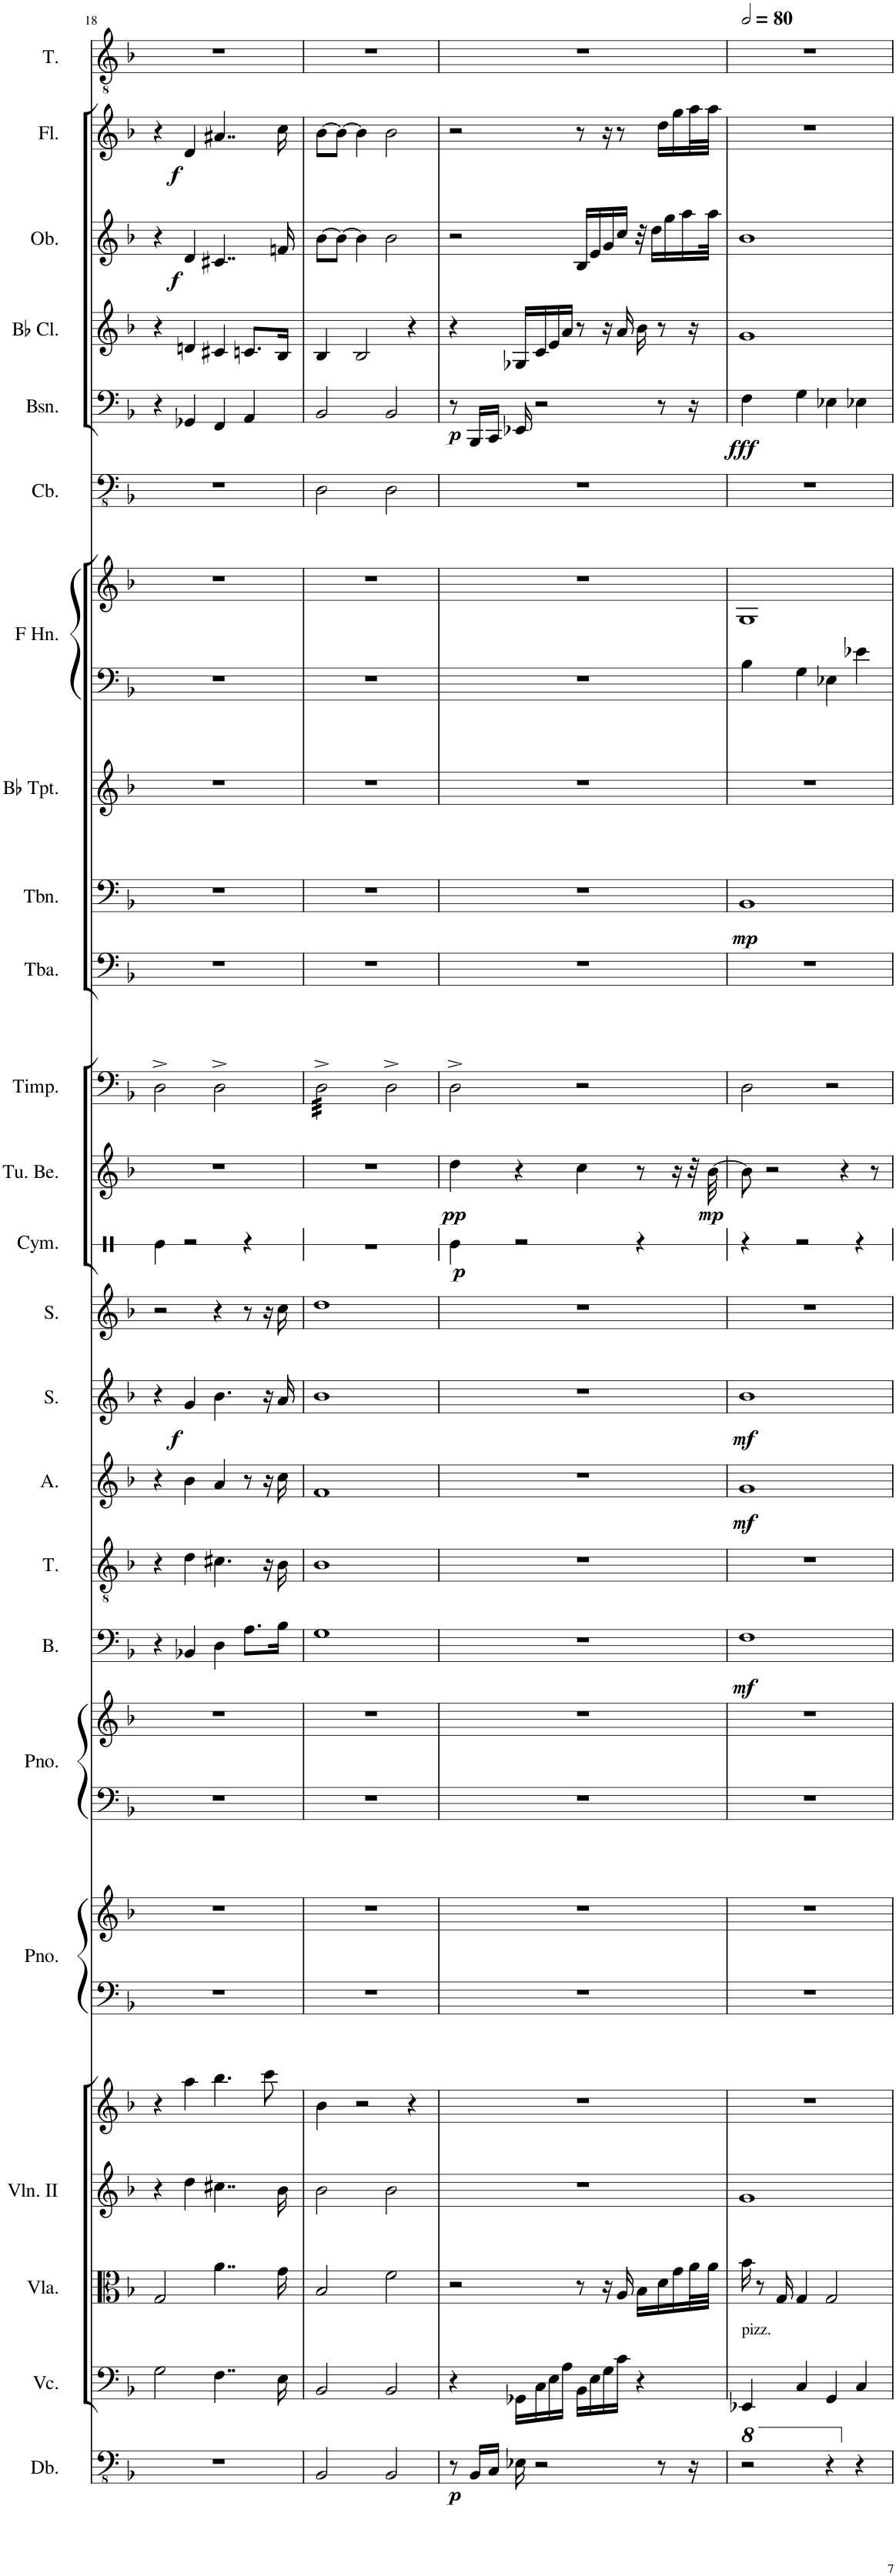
**kern	**dynam	**kern	**kern	**kern	**kern	**kern	**kern	**kern	**kern	**kern	**dynam	**kern	**kern	**dynam	**kern	**dynam	**kern	**kern	**dynam	**kern	**dynam	**kern	**kern	**kern	**dynam	**kern	**kern	**kern	**kern	**kern	**dynam	**kern	**kern	**dynam	**kern	**dynam	**kern
*part25	*part25	*part24	*part23	*part22	*part21	*part20	*part20	*part19	*part19	*part18	*part18	*part17	*part16	*part16	*part15	*part15	*part14	*part13	*part13	*part12	*part12	*part11	*part10	*part9	*part9	*part8	*part7	*part7	*part6	*part5	*part5	*part4	*part3	*part3	*part2	*part2	*part1
*staff28	*staff28	*staff27	*staff26	*staff25	*staff24	*staff23	*staff22	*staff21	*staff20	*staff19	*staff19	*staff18	*staff17	*staff17	*staff16	*staff16	*staff15	*staff14	*staff14	*staff13	*staff13	*staff12	*staff11	*staff10	*staff10	*staff9	*staff8	*staff7	*staff6	*staff5	*staff5	*staff4	*staff3	*staff3	*staff2	*staff2	*staff1
*I"Double Bass	*	*I"Violoncellos	*I"Violas	*I"Violins II	*I"Violins I	*I"Piano	*	*I"Piano	*	*I"Bass	*	*I"Tenor	*I"Alto	*	*I"Soprano	*	*I"Soprano	*I"Cymbal	*	*I"Tubular Bells	*	*I"Timpani	*I"Tuba	*I"Trombone	*	*I"Trumpets in Bb	*I"Horns in F	*	*I"Contrabasses	*I"Bassoons	*	*I"Clarinets in Bb	*I"Oboes	*	*I"Flutes	*	*I"Tenor
*I'Db.	*	*I'Vc.	*I'Vla.	*I'Vln. II	*	*I'Pno.	*	*I'Pno.	*	*I'B.	*	*I'T.	*I'A.	*	*I'S.	*	*I'S.	*I'Cym.	*	*I'Tu. Be.	*	*I'Timp.	*I'Tba.	*I'Tbn.	*	*	*	*	*I'Cb.	*I'Bsn.	*	*	*I'Ob.	*	*I'Fl.	*	*I'T.
!!LO:PB:g=z
*clefFv4	*	*clefF4	*clefC3	*clefG2	*clefG2	*clefF4	*clefG2	*clefF4	*clefG2	*clefF4	*	*clefGv2	*clefG2	*	*clefG2	*	*clefG2	*clefX	*	*clefG2	*	*clefF4	*clefF4	*clefF4	*	*clefG2	*clefF4	*clefG2	*clefFv4	*clefF4	*	*clefG2	*clefG2	*	*clefG2	*	*clefGv2
*ITrd7c12	*	*	*	*	*	*	*	*	*	*	*	*	*	*	*	*	*	*	*	*	*	*	*	*	*	*ITrd1c2	*ITrd4c7	*ITrd4c7	*ITrd7c12	*	*	*ITrd1c2	*	*	*	*	*
*k[b-]	*	*k[b-]	*k[b-]	*k[b-]	*k[b-]	*k[b-]	*k[b-]	*k[b-]	*k[b-]	*k[b-]	*	*k[b-]	*k[b-]	*	*k[b-]	*	*k[b-]	*k[]	*	*k[b-]	*	*k[b-]	*k[b-]	*k[b-]	*	*k[b-]	*k[b-]	*k[b-]	*k[b-]	*k[b-]	*	*k[b-]	*k[b-]	*	*k[b-]	*	*k[b-]
*M4/4	*	*M4/4	*M4/4	*M4/4	*M4/4	*M4/4	*M4/4	*M4/4	*M4/4	*M4/4	*	*M4/4	*M4/4	*	*M4/4	*	*M4/4	*M4/4	*	*M4/4	*	*M4/4	*M4/4	*M4/4	*	*M4/4	*M4/4	*M4/4	*M4/4	*M4/4	*	*M4/4	*M4/4	*	*M4/4	*	*M4/4
=18	=18	=18	=18	=18	=18	=18	=18	=18	=18	=18	=18	=18	=18	=18	=18	=18	=18	=18	=18	=18	=18	=18	=18	=18	=18	=18	=18	=18	=18	=18	=18	=18	=18	=18	=18	=18	=18
*	*	*	*	*	*	*	*	*	*	*	*	*	*	*	*^	*	*	*	*	*	*	*	*	*	*	*	*	*	*	*	*	*	*^	*	*^	*	*
1r	.	2G\	2G/	4r	4r	1r	1r	1r	1r	4r	.	4r	4r	.	4r	8ryy	.	2r	4Re\	.	1r	.	2D^\	1r	1r	.	1r	1r	1r	1r	4r	.	4r	4r	8ryy	.	4r	8ryy	.	1r
!	!	!	!	!	!	!	!	!	!	!	!	!	!	!	!	!	!LO:DY:b	!	!	!	!	!	!	!	!	!	!	!	!	!	!	!	!	!	!	!LO:DY:b	!	!	!LO:DY:b	!
.	.	.	.	.	.	.	.	.	.	.	.	.	.	.	.	2..ryy	f	.	.	.	.	.	.	.	.	.	.	.	.	.	.	.	.	.	2..ryy	f	.	2..ryy	f	.
.	.	.	.	4dd\	4aa\	.	.	.	.	4BB-X/	.	4d\	4b-\	.	4g/	.	.	.	2r	.	.	.	.	.	.	.	.	.	.	.	4GG-X/	.	4dn/	4d/	.	.	4d/	.	.	.
.	.	4..F\	4..a\	4..cc#X\	4.bb-\	.	.	.	.	4D\	.	4.c#X\	4a/	.	4.b-\	.	.	4r	.	.	.	.	2D^\	.	.	.	.	.	.	.	4FF/	.	4c#X/	4..c#X/	.	.	4..a#X/	.	.	.
.	.	.	.	.	.	.	.	.	.	8.A\L	.	.	8r	.	.	.	.	8r	4r	.	.	.	.	.	.	.	.	.	.	.	4AA/	.	8.cn/L	.	.	.	.	.	.	.
.	.	.	.	.	8ccc\	.	.	.	.	.	.	16r	16r	.	16r	.	.	16r	.	.	.	.	.	.	.	.	.	.	.	.	.	.	.	.	.	.	.	.	.	.
.	.	16E\	16g\	16b-\	.	.	.	.	.	16B-\Jk	.	16B-\	16cc\	.	16a/	.	.	16cc\	.	.	.	.	.	.	.	.	.	.	.	.	.	.	16B-/Jk	16fn/	.	.	16cc\	.	.	.
*	*	*	*	*	*	*	*	*	*	*	*	*	*	*	*	*	*	*	*	*	*	*	*	*	*	*	*	*	*	*	*	*	*	*v	*v	*	*	*	*	*
*	*	*	*	*	*	*	*	*	*	*	*	*	*	*	*v	*v	*	*	*	*	*	*	*	*	*	*	*	*	*	*	*	*	*	*	*	*v	*v	*	*
=19	=19	=19	=19	=19	=19	=19	=19	=19	=19	=19	=19	=19	=19	=19	=19	=19	=19	=19	=19	=19	=19	=19	=19	=19	=19	=19	=19	=19	=19	=19	=19	=19	=19	=19	=19	=19	=19
*	*	*	*	*	*	*	*	*	*	*	*	*	*	*	*	*	*	*	*	*	*	*tremolo	*	*	*	*	*	*	*	*	*	*	*	*	*	*	*
2BBB-/	.	2BB-/	2B-/	2b-\	4b-\	1r	1r	1r	1r	1G	.	1B-	1f	.	1b-	.	1dd	1r	.	1r	.	32D^\LLL	1r	1r	.	1r	1r	1r	2DD\	2BB-/	.	4B-/	[8b-\L	.	[8b-\L	.	1r
.	.	.	.	.	.	.	.	.	.	.	.	.	.	.	.	.	.	.	.	.	.	32D^\	.	.	.	.	.	.	.	.	.	.	.	.	.	.	.
.	.	.	.	.	.	.	.	.	.	.	.	.	.	.	.	.	.	.	.	.	.	32D^\	.	.	.	.	.	.	.	.	.	.	.	.	.	.	.
.	.	.	.	.	.	.	.	.	.	.	.	.	.	.	.	.	.	.	.	.	.	32D^\	.	.	.	.	.	.	.	.	.	.	.	.	.	.	.
.	.	.	.	.	.	.	.	.	.	.	.	.	.	.	.	.	.	.	.	.	.	32D^\	.	.	.	.	.	.	.	.	.	.	8b-\J_	.	8b-\J_	.	.
.	.	.	.	.	.	.	.	.	.	.	.	.	.	.	.	.	.	.	.	.	.	32D^\	.	.	.	.	.	.	.	.	.	.	.	.	.	.	.
.	.	.	.	.	.	.	.	.	.	.	.	.	.	.	.	.	.	.	.	.	.	32D^\	.	.	.	.	.	.	.	.	.	.	.	.	.	.	.
.	.	.	.	.	.	.	.	.	.	.	.	.	.	.	.	.	.	.	.	.	.	32D^\	.	.	.	.	.	.	.	.	.	.	.	.	.	.	.
.	.	.	.	.	2r	.	.	.	.	.	.	.	.	.	.	.	.	.	.	.	.	32D^\	.	.	.	.	.	.	.	.	.	2B-/	4b-\]	.	4b-\]	.	.
.	.	.	.	.	.	.	.	.	.	.	.	.	.	.	.	.	.	.	.	.	.	32D^\	.	.	.	.	.	.	.	.	.	.	.	.	.	.	.
.	.	.	.	.	.	.	.	.	.	.	.	.	.	.	.	.	.	.	.	.	.	32D^\	.	.	.	.	.	.	.	.	.	.	.	.	.	.	.
.	.	.	.	.	.	.	.	.	.	.	.	.	.	.	.	.	.	.	.	.	.	32D^\	.	.	.	.	.	.	.	.	.	.	.	.	.	.	.
.	.	.	.	.	.	.	.	.	.	.	.	.	.	.	.	.	.	.	.	.	.	32D^\	.	.	.	.	.	.	.	.	.	.	.	.	.	.	.
.	.	.	.	.	.	.	.	.	.	.	.	.	.	.	.	.	.	.	.	.	.	32D^\	.	.	.	.	.	.	.	.	.	.	.	.	.	.	.
.	.	.	.	.	.	.	.	.	.	.	.	.	.	.	.	.	.	.	.	.	.	32D^\	.	.	.	.	.	.	.	.	.	.	.	.	.	.	.
.	.	.	.	.	.	.	.	.	.	.	.	.	.	.	.	.	.	.	.	.	.	32D^\JJJ	.	.	.	.	.	.	.	.	.	.	.	.	.	.	.
*	*	*	*	*	*	*	*	*	*	*	*	*	*	*	*	*	*	*	*	*	*	*Xtremolo	*	*	*	*	*	*	*	*	*	*	*	*	*	*	*
2BBB-/	.	2BB-/	2f\	2b-\	.	.	.	.	.	.	.	.	.	.	.	.	.	.	.	.	.	2D^\	.	.	.	.	.	.	2DD\	2BB-/	.	.	2b-\	.	2b-\	.	.
.	.	.	.	.	4r	.	.	.	.	.	.	.	.	.	.	.	.	.	.	.	.	.	.	.	.	.	.	.	.	.	.	4r	.	.	.	.	.
=20	=20	=20	=20	=20	=20	=20	=20	=20	=20	=20	=20	=20	=20	=20	=20	=20	=20	=20	=20	=20	=20	=20	=20	=20	=20	=20	=20	=20	=20	=20	=20	=20	=20	=20	=20	=20	=20
!	!LO:DY:b	!	!	!	!	!	!	!	!	!	!	!	!	!	!	!	!	!	!LO:DY:b	!	!LO:DY:b	!	!	!	!	!	!	!	!	!	!LO:DY:b	!	!	!	!	!	!
8r	p	4r	2r	1r	1r	1r	1r	1r	1r	1r	.	1r	1r	.	1r	.	1r	4Re\	p	4dd\	pp	2D^\	1r	1r	.	1r	1r	1r	1r	8r	p	4r	2r	.	2r	.	1r
16BBB-/LL	.	.	.	.	.	.	.	.	.	.	.	.	.	.	.	.	.	.	.	.	.	.	.	.	.	.	.	.	.	16BBB-/LL	.	.	.	.	.	.	.
16CC/JJ	.	.	.	.	.	.	.	.	.	.	.	.	.	.	.	.	.	.	.	.	.	.	.	.	.	.	.	.	.	16CC/JJ	.	.	.	.	.	.	.
16EE-X\	.	16GG-X\LL	.	.	.	.	.	.	.	.	.	.	.	.	.	.	.	2r	.	4r	.	.	.	.	.	.	.	.	.	16EE-X/	.	16G-X/LL	.	.	.	.	.
2r	.	16C\	.	.	.	.	.	.	.	.	.	.	.	.	.	.	.	.	.	.	.	.	.	.	.	.	.	.	.	2r	.	16c/	.	.	.	.	.
.	.	16E\	.	.	.	.	.	.	.	.	.	.	.	.	.	.	.	.	.	.	.	.	.	.	.	.	.	.	.	.	.	16e/	.	.	.	.	.
.	.	16A\JJ	.	.	.	.	.	.	.	.	.	.	.	.	.	.	.	.	.	.	.	.	.	.	.	.	.	.	.	.	.	16a/JJ	.	.	.	.	.
.	.	16BB-\LL	8r	.	.	.	.	.	.	.	.	.	.	.	.	.	.	.	.	4cc\	.	2r	.	.	.	.	.	.	.	.	.	8r	16B-/LL	.	8r	.	.
.	.	16E\	.	.	.	.	.	.	.	.	.	.	.	.	.	.	.	.	.	.	.	.	.	.	.	.	.	.	.	.	.	.	16e/	.	.	.	.
.	.	16G\	16r	.	.	.	.	.	.	.	.	.	.	.	.	.	.	.	.	.	.	.	.	.	.	.	.	.	.	.	.	16r	16g/	.	16r	.	.
.	.	16c\JJ	16A/	.	.	.	.	.	.	.	.	.	.	.	.	.	.	.	.	.	.	.	.	.	.	.	.	.	.	.	.	16a/	16cc/JJ	.	8r	.	.
.	.	4r	16B-\LL	.	.	.	.	.	.	.	.	.	.	.	.	.	.	4r	.	8r	.	.	.	.	.	.	.	.	.	.	.	16b-\	32r	.	.	.	.
.	.	.	.	.	.	.	.	.	.	.	.	.	.	.	.	.	.	.	.	.	.	.	.	.	.	.	.	.	.	.	.	.	16dd\LL	.	.	.	.
8r	.	.	16d\	.	.	.	.	.	.	.	.	.	.	.	.	.	.	.	.	.	.	.	.	.	.	.	.	.	.	8r	.	8r	.	.	16dd\LL	.	.
.	.	.	.	.	.	.	.	.	.	.	.	.	.	.	.	.	.	.	.	.	.	.	.	.	.	.	.	.	.	.	.	.	16gg\	.	.	.	.
.	.	.	16g\	.	.	.	.	.	.	.	.	.	.	.	.	.	.	.	.	16r	.	.	.	.	.	.	.	.	.	.	.	.	.	.	16gg\	.	.
.	.	.	.	.	.	.	.	.	.	.	.	.	.	.	.	.	.	.	.	.	.	.	.	.	.	.	.	.	.	.	.	.	16aa\	.	.	.	.
16r	.	.	32a\L	.	.	.	.	.	.	.	.	.	.	.	.	.	.	.	.	32r	.	.	.	.	.	.	.	.	.	16r	.	16r	.	.	32aa\L	.	.
!	!	!	!	!	!	!	!	!	!	!	!	!	!	!	!	!	!	!	!	!	!LO:DY:b	!	!	!	!	!	!	!	!	!	!	!	!	!	!	!	!
.	.	.	32a\JJJ	.	.	.	.	.	.	.	.	.	.	.	.	.	.	.	.	[32b-\	mp	.	.	.	.	.	.	.	.	.	.	.	32aa\JJk	.	32aa\JJJ	.	.
=21	=21	=21	=21	=21	=21	=21	=21	=21	=21	=21	=21	=21	=21	=21	=21	=21	=21	=21	=21	=21	=21	=21	=21	=21	=21	=21	=21	=21	=21	=21	=21	=21	=21	=21	=21	=21	=21
*8va	*	*	*	*	*	*	*	*	*	*	*	*	*	*	*	*	*	*	*	*	*	*	*	*	*	*	*	*	*	*	*	*	*	*	*	*	*
*	*	*	*	*	*	*	*	*	*	*	*	*	*	*	*	*	*	*	*	*	*	*	*	*	*	*	*	*	*	*	*	*	*	*	*	*	*MM160
!	!	!LO:TX:a:t=pizz.	!	!	!	!	!	!	!	!	!	!	!	!	!	!	!	!	!	!	!	!	!	!	!	!	!	!	!	!	!	!	!	!	!	!	!
!	!	!	!	!	!	!	!	!	!	!	!LO:DY:b	!	!	!LO:DY:b	!	!LO:DY:b	!	!	!	!	!	!	!	!	!LO:DY:b	!	!	!	!	!	!LO:DY:b	!	!	!	!	!	!
2r	.	4EE-X/	16b-\	1g	1r	1r	1r	1r	1r	1F	mf	1r	1g	mf	1b-	mf	1r	4r	.	8b-\]	.	2D\	1r	1BB-	mp	1r	4B-\	1G	1r	4F\	fff	1g	1b-	.	1r	.	1r
.	.	.	8r	.	.	.	.	.	.	.	.	.	.	.	.	.	.	.	.	.	.	.	.	.	.	.	.	.	.	.	.	.	.	.	.	.	.
.	.	.	.	.	.	.	.	.	.	.	.	.	.	.	.	.	.	.	.	2r	.	.	.	.	.	.	.	.	.	.	.	.	.	.	.	.	.
.	.	.	16G/	.	.	.	.	.	.	.	.	.	.	.	.	.	.	.	.	.	.	.	.	.	.	.	.	.	.	.	.	.	.	.	.	.	.
.	.	4C/	4G/	.	.	.	.	.	.	.	.	.	.	.	.	.	.	2r	.	.	.	.	.	.	.	.	4G\	.	.	4G\	.	.	.	.	.	.	.
4r	.	4GG/	2G/	.	.	.	.	.	.	.	.	.	.	.	.	.	.	.	.	.	.	2r	.	.	.	.	4E-X\	.	.	4E-X\	.	.	.	.	.	.	.
.	.	.	.	.	.	.	.	.	.	.	.	.	.	.	.	.	.	.	.	4r	.	.	.	.	.	.	.	.	.	.	.	.	.	.	.	.	.
*X8va	*	*	*	*	*	*	*	*	*	*	*	*	*	*	*	*	*	*	*	*	*	*	*	*	*	*	*	*	*	*	*	*	*	*	*	*	*
4r	.	4C/	.	.	.	.	.	.	.	.	.	.	.	.	.	.	.	4r	.	.	.	.	.	.	.	.	4e-X\	.	.	4E-X\	.	.	.	.	.	.	.
.	.	.	.	.	.	.	.	.	.	.	.	.	.	.	.	.	.	.	.	8r	.	.	.	.	.	.	.	.	.	.	.	.	.	.	.	.	.
=	=	=	=	=	=	=	=	=	=	=	=	=	=	=	=	=	=	=	=	=	=	=	=	=	=	=	=	=	=	=	=	=	=	=	=	=	=
*-	*-	*-	*-	*-	*-	*-	*-	*-	*-	*-	*-	*-	*-	*-	*-	*-	*-	*-	*-	*-	*-	*-	*-	*-	*-	*-	*-	*-	*-	*-	*-	*-	*-	*-	*-	*-	*-
